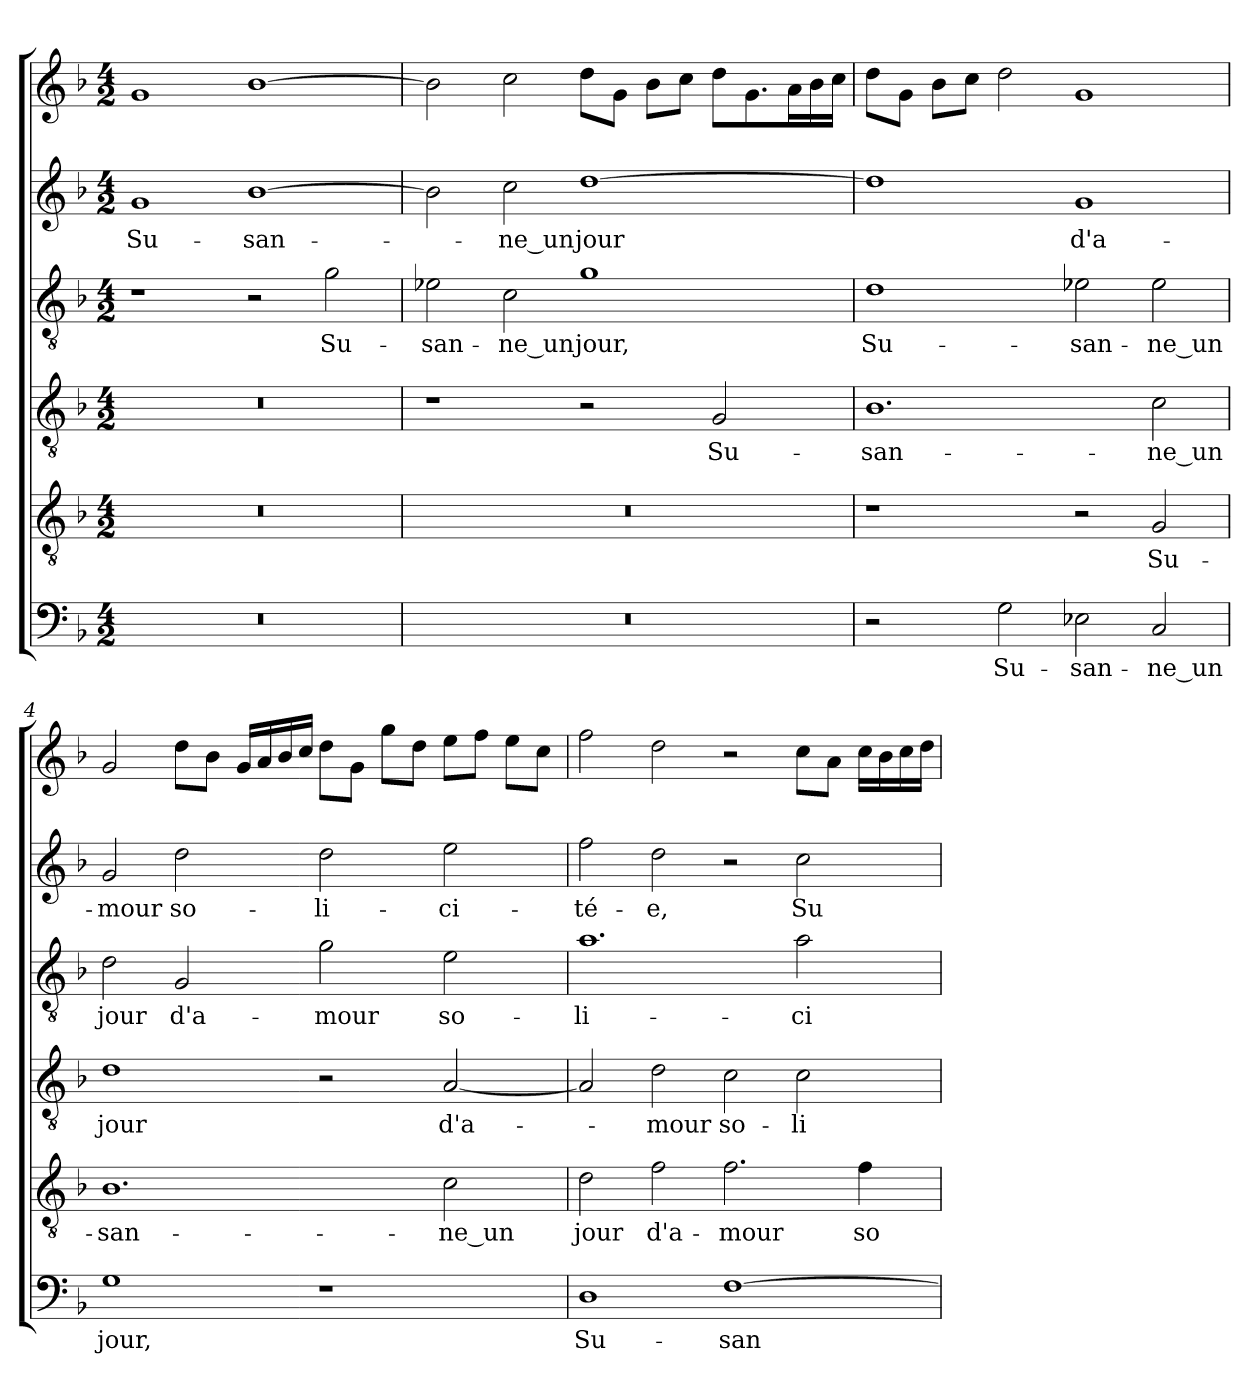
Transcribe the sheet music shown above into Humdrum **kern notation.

**kern	**text	**kern	**text	**kern	**text	**kern	**text	**kern	**text	**kern
*part6	*part6	*part5	*part5	*part4	*part4	*part3	*part3	*part2	*part2	*part1
*staff6	*staff6	*staff5	*staff5	*staff4	*staff4	*staff3	*staff3	*staff2	*staff2	*staff1
*clefF4	*	*clefGv2	*	*clefGv2	*	*clefGv2	*	*clefG2	*	*clefG2
*k[b-]	*	*k[b-]	*	*k[b-]	*	*k[b-]	*	*k[b-]	*	*k[b-]
*F:	*	*F:	*	*F:	*	*F:	*	*F:	*	*F:
*M4/2	*	*M4/2	*	*M4/2	*	*M4/2	*	*M4/2	*	*M4/2
=1	=1	=1	=1	=1	=1	=1	=1	=1	=1	=1
!	!	!	!	!	!	!	!	!	!LO:LY:b	!
0r	.	0r	.	0r	.	1r	.	1g	Su-	1g
!	!	!	!	!	!	!	!	!	!LO:LY:b	!
.	.	.	.	.	.	2r	.	[1b-	-san-	[1b-
!	!	!	!	!	!	!	!LO:LY:b	!	!	!
.	.	.	.	.	.	2g\	Su-	.	.	.
=2	=2	=2	=2	=2	=2	=2	=2	=2	=2	=2
!	!	!	!	!	!	!	!LO:LY:b	!	!	!
0r	.	0r	.	1r	.	2e-X\	-san-	2b-\]	.	2b-\]
!	!	!	!	!	!	!	!LO:LY:b	!	!LO:LY:b	!
.	.	.	.	.	.	2c\	-ne_un	2cc\	-ne_un	2cc\
!	!	!	!	!	!	!	!LO:LY:b	!	!LO:LY:b	!
.	.	.	.	2r	.	1g	jour,	[1dd	jour	8dd\L
.	.	.	.	.	.	.	.	.	.	8g\J
.	.	.	.	.	.	.	.	.	.	8b-\L
.	.	.	.	.	.	.	.	.	.	8cc\J
!	!	!	!	!	!LO:LY:b	!	!	!	!	!
.	.	.	.	2G/	Su-	.	.	.	.	8dd\L
.	.	.	.	.	.	.	.	.	.	8.g\
.	.	.	.	.	.	.	.	.	.	16a\L
.	.	.	.	.	.	.	.	.	.	16b-\
.	.	.	.	.	.	.	.	.	.	16cc\JJ
=3	=3	=3	=3	=3	=3	=3	=3	=3	=3	=3
!	!	!	!	!	!LO:LY:b	!	!LO:LY:b	!	!	!
2r	.	1r	.	1.B-	-san-	1d	Su-	1dd]	.	8dd\L
.	.	.	.	.	.	.	.	.	.	8g\J
.	.	.	.	.	.	.	.	.	.	8b-\L
.	.	.	.	.	.	.	.	.	.	8cc\J
!	!LO:LY:b	!	!	!	!	!	!	!	!	!
2G\	Su-	.	.	.	.	.	.	.	.	2dd\
!	!LO:LY:b	!	!	!	!	!	!LO:LY:b	!	!LO:LY:b	!
2E-X\	-san-	2r	.	.	.	2e-X\	-san-	1g	d'a-	1g
!	!LO:LY:b	!	!LO:LY:b	!	!LO:LY:b	!	!LO:LY:b	!	!	!
2C/	-ne_un	2G/	Su-	2c\	-ne_un	2e-\	-ne_un	.	.	.
!!LO:LB:g=z
=4	=4	=4	=4	=4	=4	=4	=4	=4	=4	=4
!	!LO:LY:b	!	!LO:LY:b	!	!LO:LY:b	!	!LO:LY:b	!	!LO:LY:b	!
1G	jour,	1.B-	-san-	1d	jour	2d\	jour	2g/	-mour	2g/
!	!	!	!	!	!	!	!LO:LY:b	!	!LO:LY:b	!
.	.	.	.	.	.	2G/	d'a-	2dd\	so-	8dd\L
.	.	.	.	.	.	.	.	.	.	8b-\J
.	.	.	.	.	.	.	.	.	.	16g/LL
.	.	.	.	.	.	.	.	.	.	16a/
.	.	.	.	.	.	.	.	.	.	16b-/
.	.	.	.	.	.	.	.	.	.	16cc/JJ
!	!	!	!	!	!	!	!LO:LY:b	!	!LO:LY:b	!
1r	.	.	.	2r	.	2g\	-mour	2dd\	-li-	8dd\L
.	.	.	.	.	.	.	.	.	.	8g\J
.	.	.	.	.	.	.	.	.	.	8gg\L
.	.	.	.	.	.	.	.	.	.	8dd\J
!	!	!	!LO:LY:b	!	!LO:LY:b	!	!LO:LY:b	!	!LO:LY:b	!
.	.	2c\	-ne_un	[2A/	d'a-	2e\	so-	2ee\	-ci-	8ee\L
.	.	.	.	.	.	.	.	.	.	8ff\J
.	.	.	.	.	.	.	.	.	.	8ee\L
.	.	.	.	.	.	.	.	.	.	8cc\J
=5	=5	=5	=5	=5	=5	=5	=5	=5	=5	=5
!	!LO:LY:b	!	!LO:LY:b	!	!	!	!LO:LY:b	!	!LO:LY:b	!
1D	Su-	2d\	jour	2A/]	.	1.a	-li-	2ff\	-té-	2ff\
!	!	!	!LO:LY:b	!	!LO:LY:b	!	!	!	!LO:LY:b	!
.	.	2f\	d'a-	2d\	-mour	.	.	2dd\	-e,	2dd\
!	!LO:LY:b	!	!LO:LY:b	!	!LO:LY:b	!	!	!	!	!
[1F	-san-	2.f\	-mour	2c\	so-	.	.	2r	.	2r
!	!	!	!	!	!LO:LY:b	!	!LO:LY:b	!	!LO:LY:b	!
.	.	.	.	2c\	-li-	2a\	-ci-	2cc\	Su-	8cc\L
.	.	.	.	.	.	.	.	.	.	8a\J
!	!	!	!LO:LY:b	!	!	!	!	!	!	!
.	.	4f\	so-	.	.	.	.	.	.	16cc\LL
.	.	.	.	.	.	.	.	.	.	16b-\
.	.	.	.	.	.	.	.	.	.	16cc\
.	.	.	.	.	.	.	.	.	.	16dd\JJ
=	=	=	=	=	=	=	=	=	=	=
*-	*-	*-	*-	*-	*-	*-	*-	*-	*-	*-
